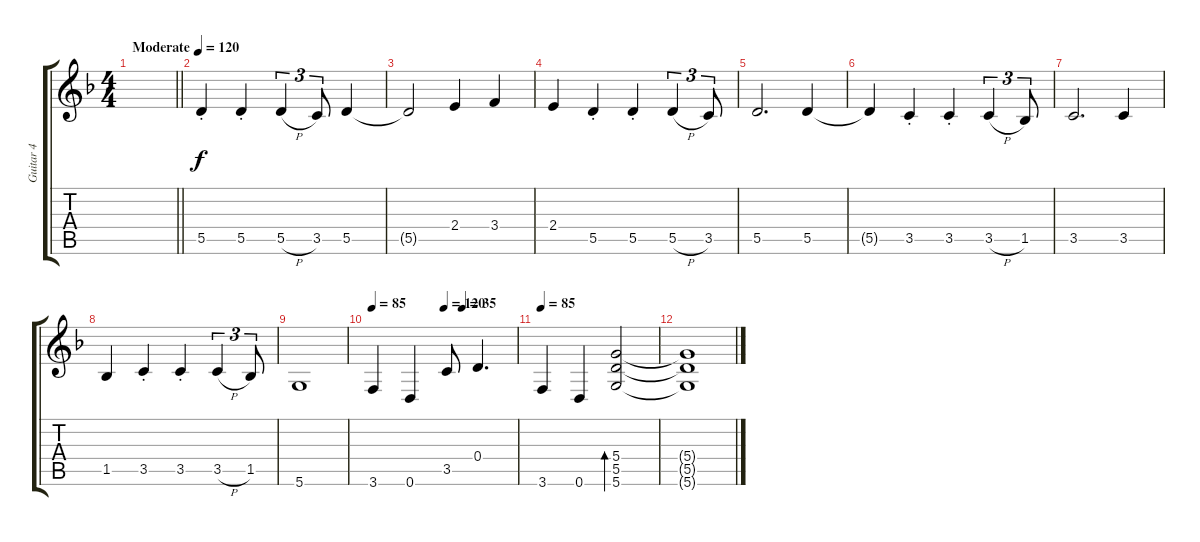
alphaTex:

\track ("Guitar 4" "Guitar 4") {instrument distortionguitar}
\staff {score tabs}
\tuning (E4 B3 G3 D3 A2 D2) {hide}
\ts (4 4)
\tempo (120 "Moderate")
\clef g2
\barLineRight lightlight
\ks f
|
5.5{st}.4 5.5{st}.4 5.5{h}.4{tu (3 2)} 3.5.8{tu (3 2)} 5.5.4 |
5.5{t}.2 2.4.4 3.4.4 |
2.4.4 5.5{st}.4 5.5{st}.4 5.5{h}.4{tu (3 2)} 3.5.8{tu (3 2)} |
5.5.2{d} 5.5.4 |
5.5{t}.4 3.5{st}.4 3.5{st}.4 3.5{h}.4{tu (3 2)} 1.5.8{tu (3 2)} |
3.5.2{d} 3.5.4 |
1.5.4 3.5{st}.4 3.5{st}.4 3.5{h}.4{tu (3 2)} 1.5.8{tu (3 2)} |
5.6.1 |
\tempo 85
\tempo (120 0.5)
\tempo (35 0.625)
3.6.4 0.6.4 3.5.8 0.4.4{d} |
\tempo 85
3.6.4 0.6.4 (5.4 5.5 5.6).2{bd 240} |
(5.4{t} 5.5{t} 5.6{t}).1
